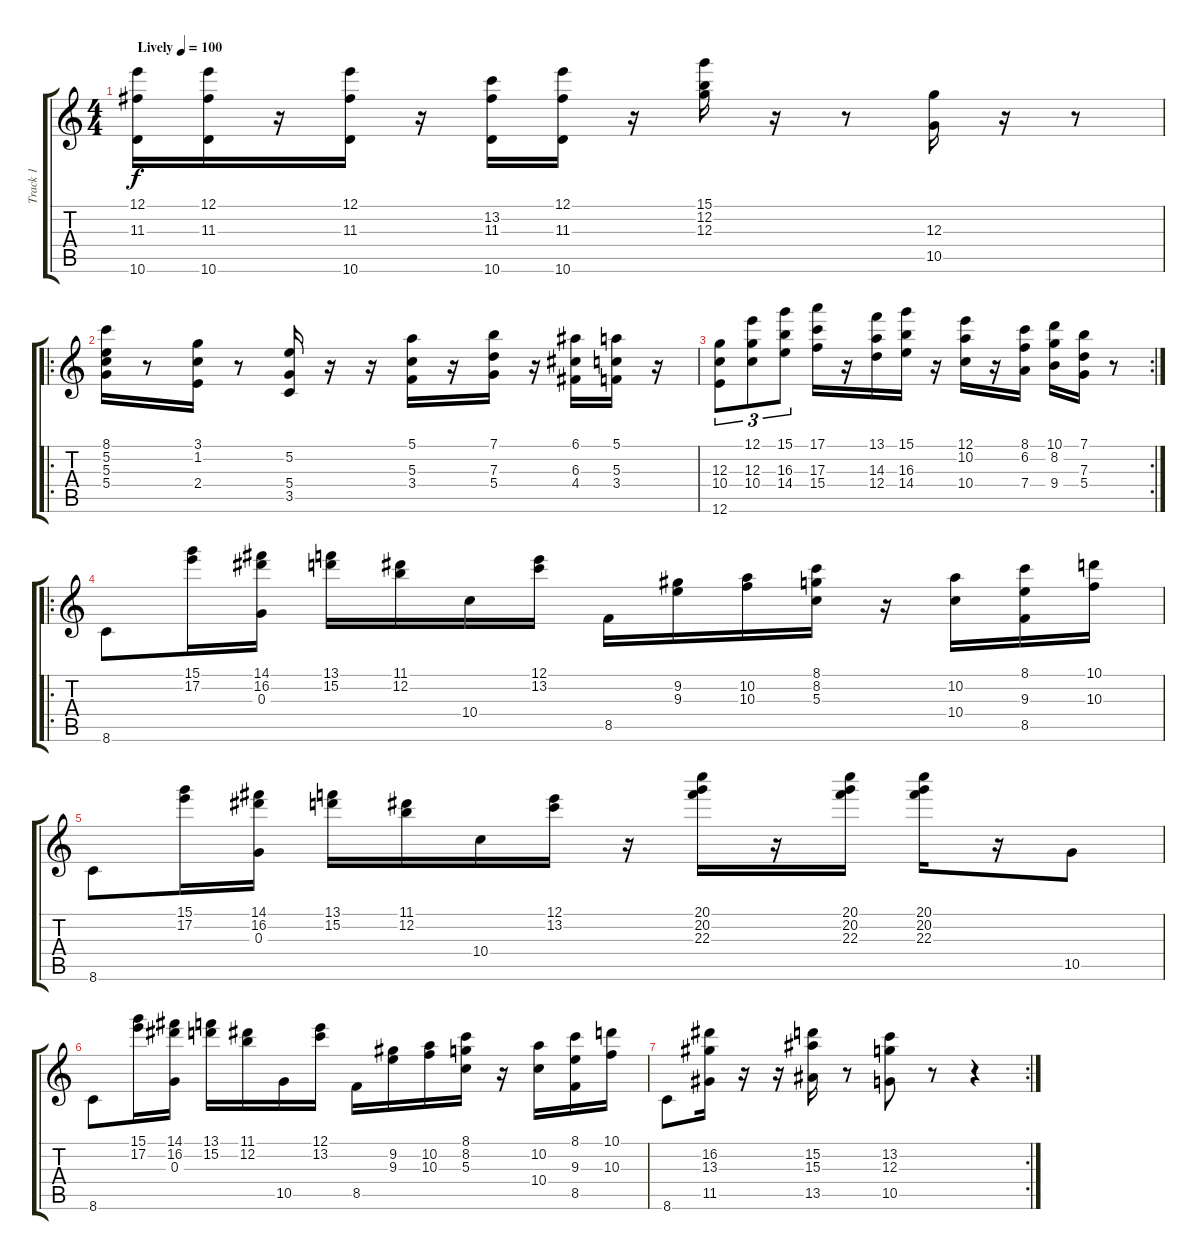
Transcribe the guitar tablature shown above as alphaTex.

\track ("Track 1" "Track 1") {instrument acousticguitarnylon}
\staff {score tabs}
\tuning (E4 B3 G3 D3 A2 E2) {hide}
\ts (4 4)
\tempo (100 "Lively")
\clef g2
\ks c
(12.1 11.3 10.6).16{dy f instrument acousticguitarnylon} (12.1 11.3 10.6).16 r.16 (12.1 11.3 10.6).16 r.16 (13.2 11.3 10.6).16 (12.1 11.3 10.6).16 r.16 (15.1 12.2 12.3).16 r.16 r.8 (12.3 10.5).16 r.16 r.8 |
\ro
(8.1 5.2 5.3 5.4).16 r.8 (3.1 1.2 2.4).16 r.8 (5.2 5.4 3.5).16 r.16 r.16 (5.1 5.3 3.4).16 r.16 (7.1 7.3 5.4).16 r.16 (6.1 6.3 4.4).16 (5.1 5.3 3.4).16 r.16 |
\rc 2
(12.3 10.4 12.6).8{tu (3 2)} (12.1 12.3 10.4).8{tu (3 2)} (15.1 16.3 14.4).8{tu (3 2)} (17.1 17.3 15.4).16 r.16 (13.1 14.3 12.4).16 (15.1 16.3 14.4).16 r.16 (12.1 10.2 10.4).16 r.16 (8.1 6.2 7.4).16 (10.1 8.2 9.4).16 (7.1 7.3 5.4).16 r.8 |
\ro
8.6.8 (15.1 17.2).16 (14.1 16.2 0.3).16 (13.1 15.2).16 (11.1 12.2).16 10.4.16 (12.1 13.2).16 8.5.16 (9.2 9.3).16 (10.2 10.3).16 (8.1 8.2 5.3).16 r.16 (10.2 10.4).16 (8.1 9.3 8.5).16 (10.1 10.3).16 |
8.6.8 (15.1 17.2).16 (14.1 16.2 0.3).16 (13.1 15.2).16 (11.1 12.2).16 10.4.16 (12.1 13.2).16 r.16 (20.1 20.2 22.3).16 r.16 (20.1 20.2 22.3).16 (20.1 20.2 22.3).16 r.16 10.5.8 |
8.6.8 (15.1 17.2).16 (14.1 16.2 0.3).16 (13.1 15.2).16 (11.1 12.2).16 10.5.16 (12.1 13.2).16 8.5.16 (9.2 9.3).16 (10.2 10.3).16 (8.1 8.2 5.3).16 r.16 (10.2 10.4).16 (8.1 9.3 8.5).16 (10.1 10.3).16 |
\rc 2
8.6.8 (16.2 13.3 11.5).16 r.16 r.16 (15.2 15.3 13.5).16 r.8 (13.2 12.3 10.5).8 r.8 r.4
